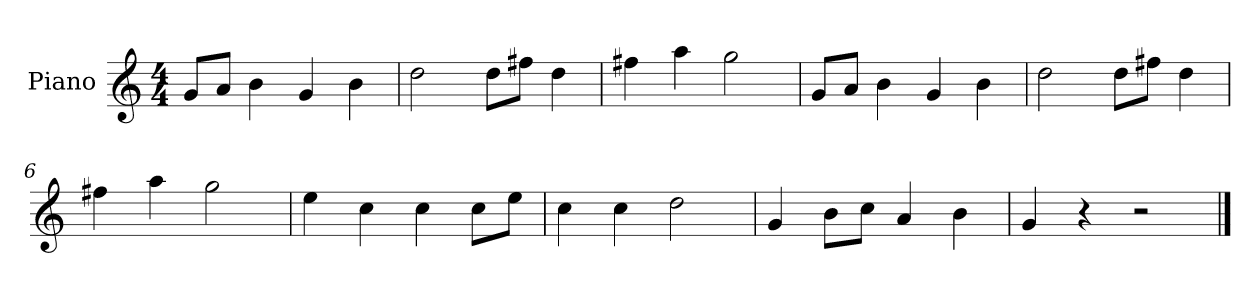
**kern
*part1
*staff1
*I"Piano
*I'P-no
*clefG2
*k[]
*M4/4
*MM90
=1
8g/L
8a/J
4b\
4g/
4b\
=2
2dd\
8dd\L
8ff#X\J
4dd\
=3
4ff#X\
4aa\
2gg\
=4
8g/L
8a/J
4b\
4g/
4b\
=5
2dd\
8dd\L
8ff#X\J
4dd\
=6
4ff#X\
4aa\
2gg\
=7
4ee\
4cc\
4cc\
8cc\L
8ee\J
=8
4cc\
4cc\
2dd\
!!LO:LB:g=z
=9
4g/
8b\L
8cc\J
4a/
4b\
=10
4g/
4r
2r
==
*-
